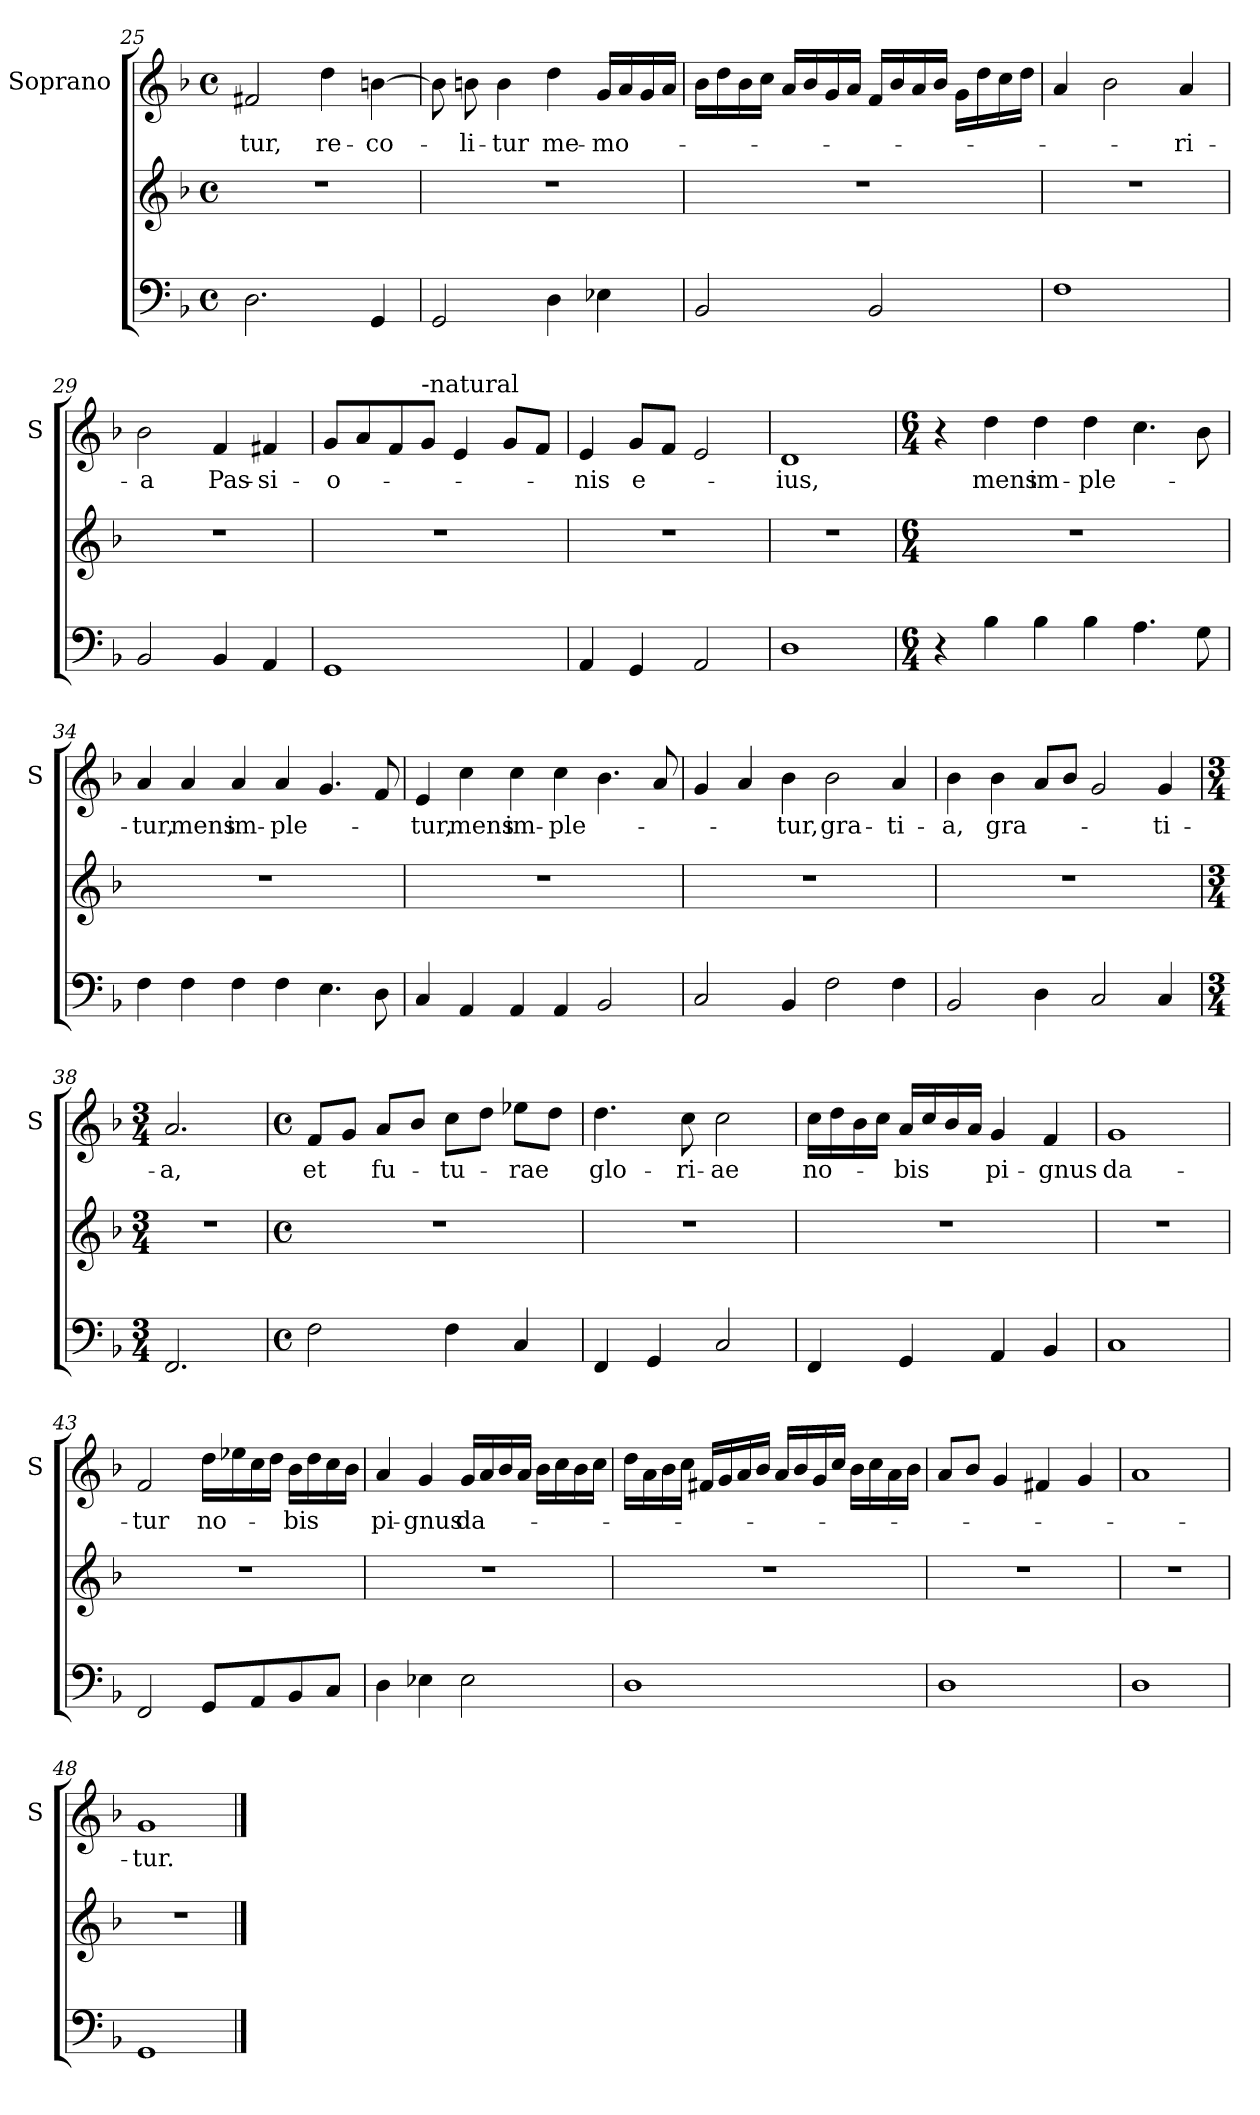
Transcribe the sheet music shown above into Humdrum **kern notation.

**kern	**kern	**kern	**text
*part2	*part2	*part1	*part1
*staff3	*staff2	*staff1	*staff1
*	*	*I"Soprano	*
*	*	*I'S	*
*clefF4	*clefG2	*clefG2	*
*k[b-]	*k[b-]	*k[b-]	*
*F:	*F:	*F:	*
*M4/4	*M4/4	*M4/4	*
*met(c)	*met(c)	*met(c)	*
=25	=25	=25	=25
!	!	!	!LO:LY:b
2.D\	1r	2f#X/	-tur,
!	!	!	!LO:LY:b
.	.	4dd\	re-
!	!	!	!LO:LY:b
4GG/	.	[4bn\	-co-
=26	=26	=26	=26
2GG/	1r	8b\]	.
!	!	!	!LO:LY:b
.	.	8bn\	-li-
!	!	!	!LO:LY:b
.	.	4b\	-tur
!	!	!	!LO:LY:b
4D\	.	4dd\	me-
!	!	!	!LO:LY:b
4E-X\	.	16g/LL	-mo-
.	.	16a/	.
.	.	16g/	.
.	.	16a/JJ	.
=27	=27	=27	=27
2BB-/	1r	16b-\LL	.
.	.	16dd\	.
.	.	16b-\	.
.	.	16cc\JJ	.
.	.	16a/LL	.
.	.	16b-/	.
.	.	16g/	.
.	.	16a/JJ	.
2BB-/	.	16f/LL	.
.	.	16b-/	.
.	.	16a/	.
.	.	16b-/JJ	.
.	.	16g\LL	.
.	.	16dd\	.
.	.	16cc\	.
.	.	16dd\JJ	.
!!LO:LB:g=z
=28	=28	=28	=28
1F	1r	4a/	.
.	.	2b-\	.
!	!	!	!LO:LY:b
.	.	4a/	-ri-
=29	=29	=29	=29
!	!	!	!LO:LY:b
2BB-/	1r	2b-\	-a
!	!	!	!LO:LY:b
4BB-/	.	4f/	Pas-
!	!	!	!LO:LY:b
4AA/	.	4f#X/	-si-
=30	=30	=30	=30
!	!	!	!LO:LY:b
1GG	1r	8g/L	-o-
.	.	8a/	.
.	.	8f/	.
!	!	!LO:TX:a:t=-natural	!
.	.	8g/J	.
.	.	4e/	.
.	.	8g/L	.
.	.	8f/J	.
=31	=31	=31	=31
!	!	!	!LO:LY:b
4AA/	1r	4e/	-nis
!	!	!	!LO:LY:b
4GG/	.	8g/L	e-
.	.	8f/J	.
2AA/	.	2e/	.
=32	=32	=32	=32
!	!	!	!LO:LY:b
1D	1r	1d	-ius,
!!LO:LB:g=z
=33	=33	=33	=33
*M6/4	*M6/4	*M6/4	*
4r	1.r	4r	.
!	!	!	!LO:LY:b
4B-\	.	4dd\	mens
!	!	!	!LO:LY:b
4B-\	.	4dd\	im-
!	!	!	!LO:LY:b
4B-\	.	4dd\	-ple-
4.A\	.	4.cc\	.
8G\	.	8b-\	.
=34	=34	=34	=34
!	!	!	!LO:LY:b
4F\	1.r	4a/	-tur,
!	!	!	!LO:LY:b
4F\	.	4a/	mens
!	!	!	!LO:LY:b
4F\	.	4a/	im-
!	!	!	!LO:LY:b
4F\	.	4a/	-ple-
4.E\	.	4.g/	.
8D\	.	8f/	.
=35	=35	=35	=35
!	!	!	!LO:LY:b
4C/	1.r	4e/	-tur,
!	!	!	!LO:LY:b
4AA/	.	4cc\	mens
!	!	!	!LO:LY:b
4AA/	.	4cc\	im-
!	!	!	!LO:LY:b
4AA/	.	4cc\	-ple-
2BB-/	.	4.b-\	.
.	.	8a/	.
=36	=36	=36	=36
2C/	1.r	4g/	.
.	.	4a/	.
!	!	!	!LO:LY:b
4BB-/	.	4b-\	-tur,
!	!	!	!LO:LY:b
2F\	.	2b-\	gra-
!	!	!	!LO:LY:b
4F\	.	4a/	-ti-
!!LO:PB:g=z
=37	=37	=37	=37
!	!	!	!LO:LY:b
2BB-/	1.r	4b-\	-a,
!	!	!	!LO:LY:b
.	.	4b-\	gra-
4D\	.	8a/L	.
.	.	8b-/J	.
2C/	.	2g/	.
!	!	!	!LO:LY:b
4C/	.	4g/	-ti-
=38	=38	=38	=38
*M3/4	*M3/4	*M3/4	*
!	!	!	!LO:LY:b
2.FF/	2.r	2.a/	-a,
=39	=39	=39	=39
*M4/4	*M4/4	*M4/4	*
*met(c)	*met(c)	*met(c)	*
!	!	!	!LO:LY:b
2F\	1r	8f/L	et
.	.	8g/J	.
!	!	!	!LO:LY:b
.	.	8a/L	fu-
.	.	8b-/J	.
!	!	!	!LO:LY:b
4F\	.	8cc\L	-tu-
.	.	8dd\J	.
!	!	!	!LO:LY:b
4C/	.	8ee-X\L	-rae
.	.	8dd\J	.
=40	=40	=40	=40
!	!	!	!LO:LY:b
4FF/	1r	4.dd\	glo-
4GG/	.	.	.
!	!	!	!LO:LY:b
.	.	8cc\	-ri-
!	!	!	!LO:LY:b
2C/	.	2cc\	-ae
!!LO:LB:g=z
=41	=41	=41	=41
!	!	!	!LO:LY:b
4FF/	1r	16cc\LL	no-
.	.	16dd\	.
.	.	16b-\	.
.	.	16cc\JJ	.
!	!	!	!LO:LY:b
4GG/	.	16a/LL	-bis
.	.	16cc/	.
.	.	16b-/	.
.	.	16a/JJ	.
!	!	!	!LO:LY:b
4AA/	.	4g/	pi-
!	!	!	!LO:LY:b
4BB-/	.	4f/	-gnus
=42	=42	=42	=42
!	!	!	!LO:LY:b
1C	1r	1g	da-
=43	=43	=43	=43
!	!	!	!LO:LY:b
2FF/	1r	2f/	-tur
!	!	!	!LO:LY:b
8GG/L	.	16dd\LL	no-
.	.	16ee-X\	.
8AA/	.	16cc\	.
.	.	16dd\JJ	.
!	!	!	!LO:LY:b
8BB-/	.	16b-\LL	-bis
.	.	16dd\	.
8C/J	.	16cc\	.
.	.	16b-\JJ	.
=44	=44	=44	=44
!	!	!	!LO:LY:b
4D\	1r	4a/	pi-
!	!	!	!LO:LY:b
4E-X\	.	4g/	-gnus
!	!	!	!LO:LY:b
2E-\	.	16g/LL	da-
.	.	16a/	.
.	.	16b-/	.
.	.	16a/JJ	.
.	.	16b-\LL	.
.	.	16cc\	.
.	.	16b-\	.
.	.	16cc\JJ	.
!!LO:LB:g=z
=45	=45	=45	=45
1D	1r	16dd\LL	.
.	.	16a\	.
.	.	16b-\	.
.	.	16cc\JJ	.
.	.	16f#X/LL	.
.	.	16g/	.
.	.	16a/	.
.	.	16b-/JJ	.
.	.	16a/LL	.
.	.	16b-/	.
.	.	16g/	.
.	.	16cc/JJ	.
.	.	16b-\LL	.
.	.	16cc\	.
.	.	16a\	.
.	.	16b-\JJ	.
=46	=46	=46	=46
1D	1r	8a/L	.
.	.	8b-/J	.
.	.	4g/	.
.	.	4f#X/	.
.	.	4g/	.
=47	=47	=47	=47
1D	1r	1a	.
=48	=48	=48	=48
!	!	!	!LO:LY:b
1GG	1r	1g	-tur.
==	==	==	==
*-	*-	*-	*-
